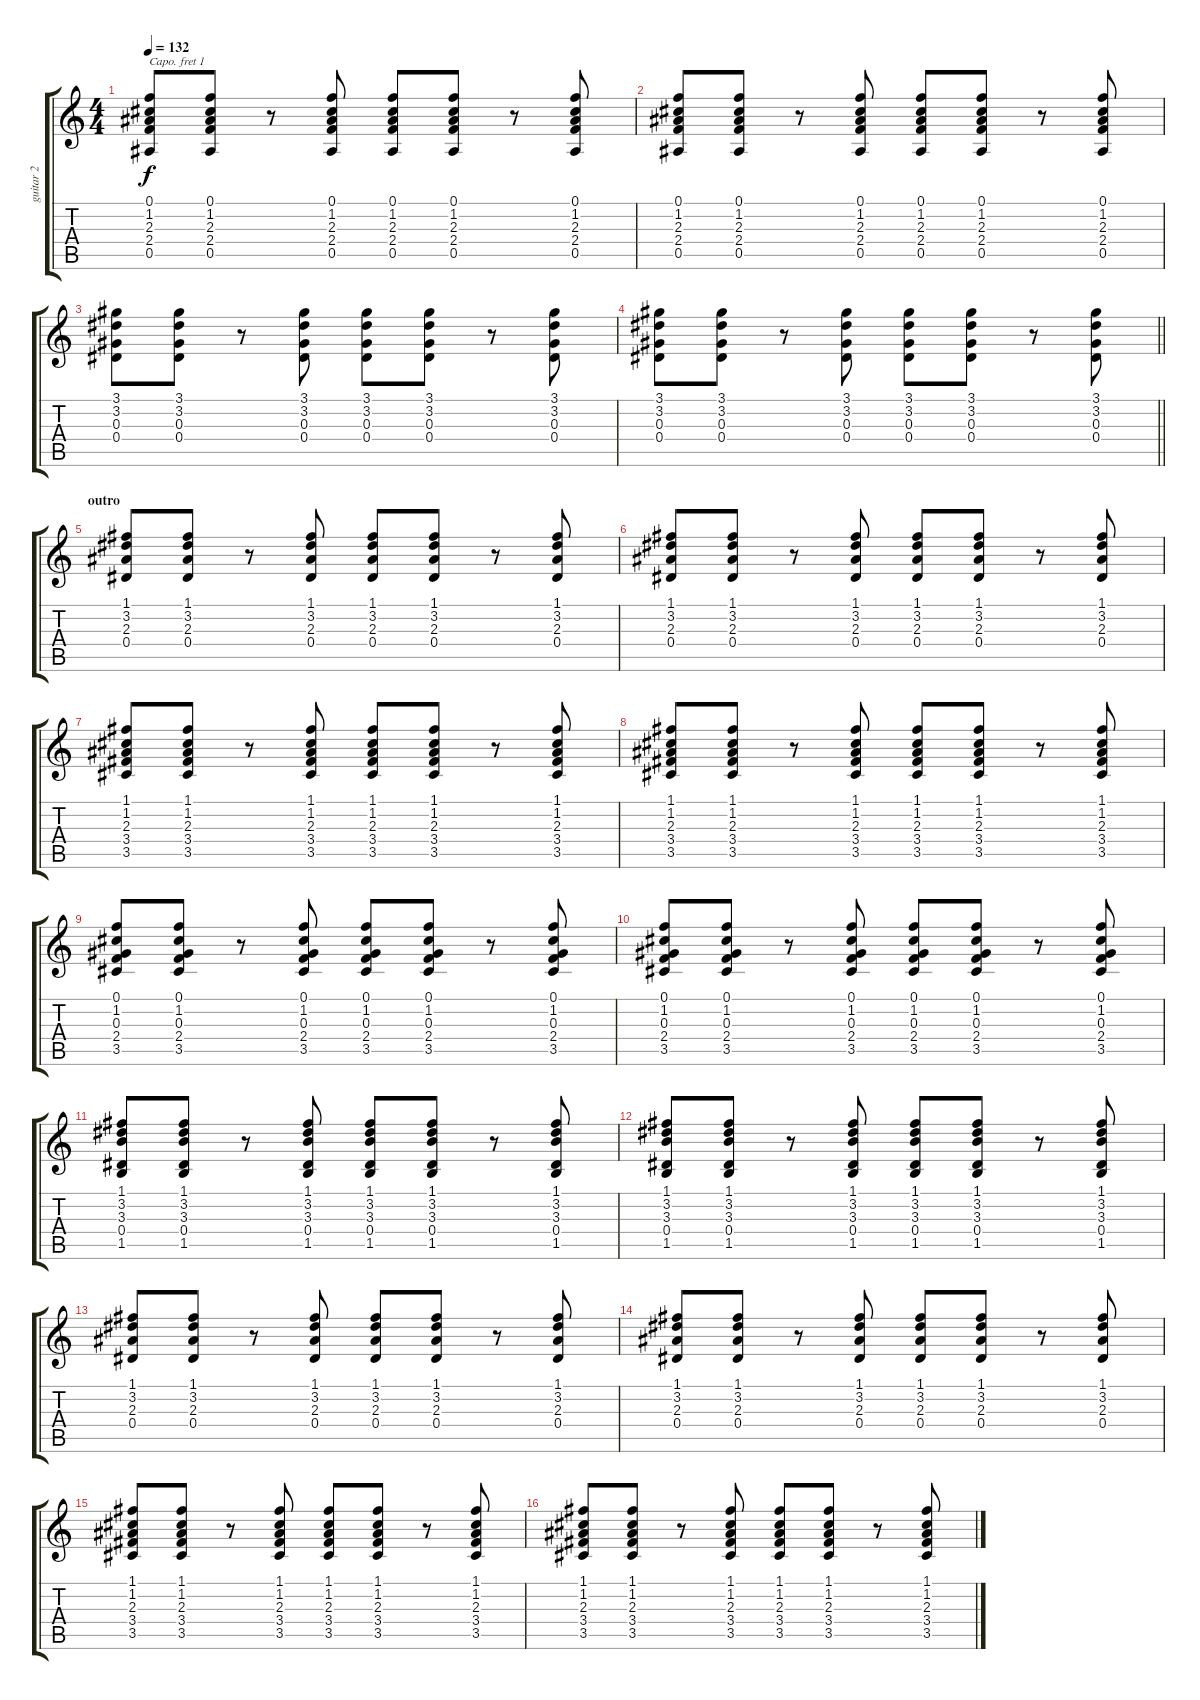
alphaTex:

\track ("guitar 2" "guitar 2") {instrument overdrivenguitar}
\staff {score tabs}
\capo 1
\tuning (E4 B3 G3 D3 A2 E2) {hide}
\ts (4 4)
\tempo 132
\clef g2
\ks c
(0.1 1.2 2.3 2.4 0.5).8{dy f} (0.1 1.2 2.3 2.4 0.5).8 r.8 (0.1 1.2 2.3 2.4 0.5).8 (0.1 1.2 2.3 2.4 0.5).8 (0.1 1.2 2.3 2.4 0.5).8 r.8 (0.1 1.2 2.3 2.4 0.5).8 |
(0.1 1.2 2.3 2.4 0.5).8 (0.1 1.2 2.3 2.4 0.5).8 r.8 (0.1 1.2 2.3 2.4 0.5).8 (0.1 1.2 2.3 2.4 0.5).8 (0.1 1.2 2.3 2.4 0.5).8 r.8 (0.1 1.2 2.3 2.4 0.5).8 |
(3.1 3.2 0.3 0.4).8 (3.1 3.2 0.3 0.4).8 r.8 (3.1 3.2 0.3 0.4).8 (3.1 3.2 0.3 0.4).8 (3.1 3.2 0.3 0.4).8 r.8 (3.1 3.2 0.3 0.4).8 |
\barLineRight lightlight
(3.1 3.2 0.3 0.4).8 (3.1 3.2 0.3 0.4).8 r.8 (3.1 3.2 0.3 0.4).8 (3.1 3.2 0.3 0.4).8 (3.1 3.2 0.3 0.4).8 r.8 (3.1 3.2 0.3 0.4).8 |
\section ("" "outro")
(1.1 3.2 2.3 0.4).8 (1.1 3.2 2.3 0.4).8 r.8 (1.1 3.2 2.3 0.4).8 (1.1 3.2 2.3 0.4).8 (1.1 3.2 2.3 0.4).8 r.8 (1.1 3.2 2.3 0.4).8 |
(1.1 3.2 2.3 0.4).8 (1.1 3.2 2.3 0.4).8 r.8 (1.1 3.2 2.3 0.4).8 (1.1 3.2 2.3 0.4).8 (1.1 3.2 2.3 0.4).8 r.8 (1.1 3.2 2.3 0.4).8 |
(1.1 1.2 2.3 3.4 3.5).8 (1.1 1.2 2.3 3.4 3.5).8 r.8 (1.1 1.2 2.3 3.4 3.5).8 (1.1 1.2 2.3 3.4 3.5).8 (1.1 1.2 2.3 3.4 3.5).8 r.8 (1.1 1.2 2.3 3.4 3.5).8 |
(1.1 1.2 2.3 3.4 3.5).8 (1.1 1.2 2.3 3.4 3.5).8 r.8 (1.1 1.2 2.3 3.4 3.5).8 (1.1 1.2 2.3 3.4 3.5).8 (1.1 1.2 2.3 3.4 3.5).8 r.8 (1.1 1.2 2.3 3.4 3.5).8 |
(0.1 1.2 0.3 2.4 3.5).8 (0.1 1.2 0.3 2.4 3.5).8 r.8 (0.1 1.2 0.3 2.4 3.5).8 (0.1 1.2 0.3 2.4 3.5).8 (0.1 1.2 0.3 2.4 3.5).8 r.8 (0.1 1.2 0.3 2.4 3.5).8 |
(0.1 1.2 0.3 2.4 3.5).8 (0.1 1.2 0.3 2.4 3.5).8 r.8 (0.1 1.2 0.3 2.4 3.5).8 (0.1 1.2 0.3 2.4 3.5).8 (0.1 1.2 0.3 2.4 3.5).8 r.8 (0.1 1.2 0.3 2.4 3.5).8 |
(1.1 3.2 3.3 0.4 1.5).8 (1.1 3.2 3.3 0.4 1.5).8 r.8 (1.1 3.2 3.3 0.4 1.5).8 (1.1 3.2 3.3 0.4 1.5).8 (1.1 3.2 3.3 0.4 1.5).8 r.8 (1.1 3.2 3.3 0.4 1.5).8 |
(1.1 3.2 3.3 0.4 1.5).8 (1.1 3.2 3.3 0.4 1.5).8 r.8 (1.1 3.2 3.3 0.4 1.5).8 (1.1 3.2 3.3 0.4 1.5).8 (1.1 3.2 3.3 0.4 1.5).8 r.8 (1.1 3.2 3.3 0.4 1.5).8 |
(1.1 3.2 2.3 0.4).8 (1.1 3.2 2.3 0.4).8 r.8 (1.1 3.2 2.3 0.4).8 (1.1 3.2 2.3 0.4).8 (1.1 3.2 2.3 0.4).8 r.8 (1.1 3.2 2.3 0.4).8 |
(1.1 3.2 2.3 0.4).8 (1.1 3.2 2.3 0.4).8 r.8 (1.1 3.2 2.3 0.4).8 (1.1 3.2 2.3 0.4).8 (1.1 3.2 2.3 0.4).8 r.8 (1.1 3.2 2.3 0.4).8 |
(1.1 1.2 2.3 3.4 3.5).8 (1.1 1.2 2.3 3.4 3.5).8 r.8 (1.1 1.2 2.3 3.4 3.5).8 (1.1 1.2 2.3 3.4 3.5).8 (1.1 1.2 2.3 3.4 3.5).8 r.8 (1.1 1.2 2.3 3.4 3.5).8 |
(1.1 1.2 2.3 3.4 3.5).8 (1.1 1.2 2.3 3.4 3.5).8 r.8 (1.1 1.2 2.3 3.4 3.5).8 (1.1 1.2 2.3 3.4 3.5).8 (1.1 1.2 2.3 3.4 3.5).8 r.8 (1.1 1.2 2.3 3.4 3.5).8
